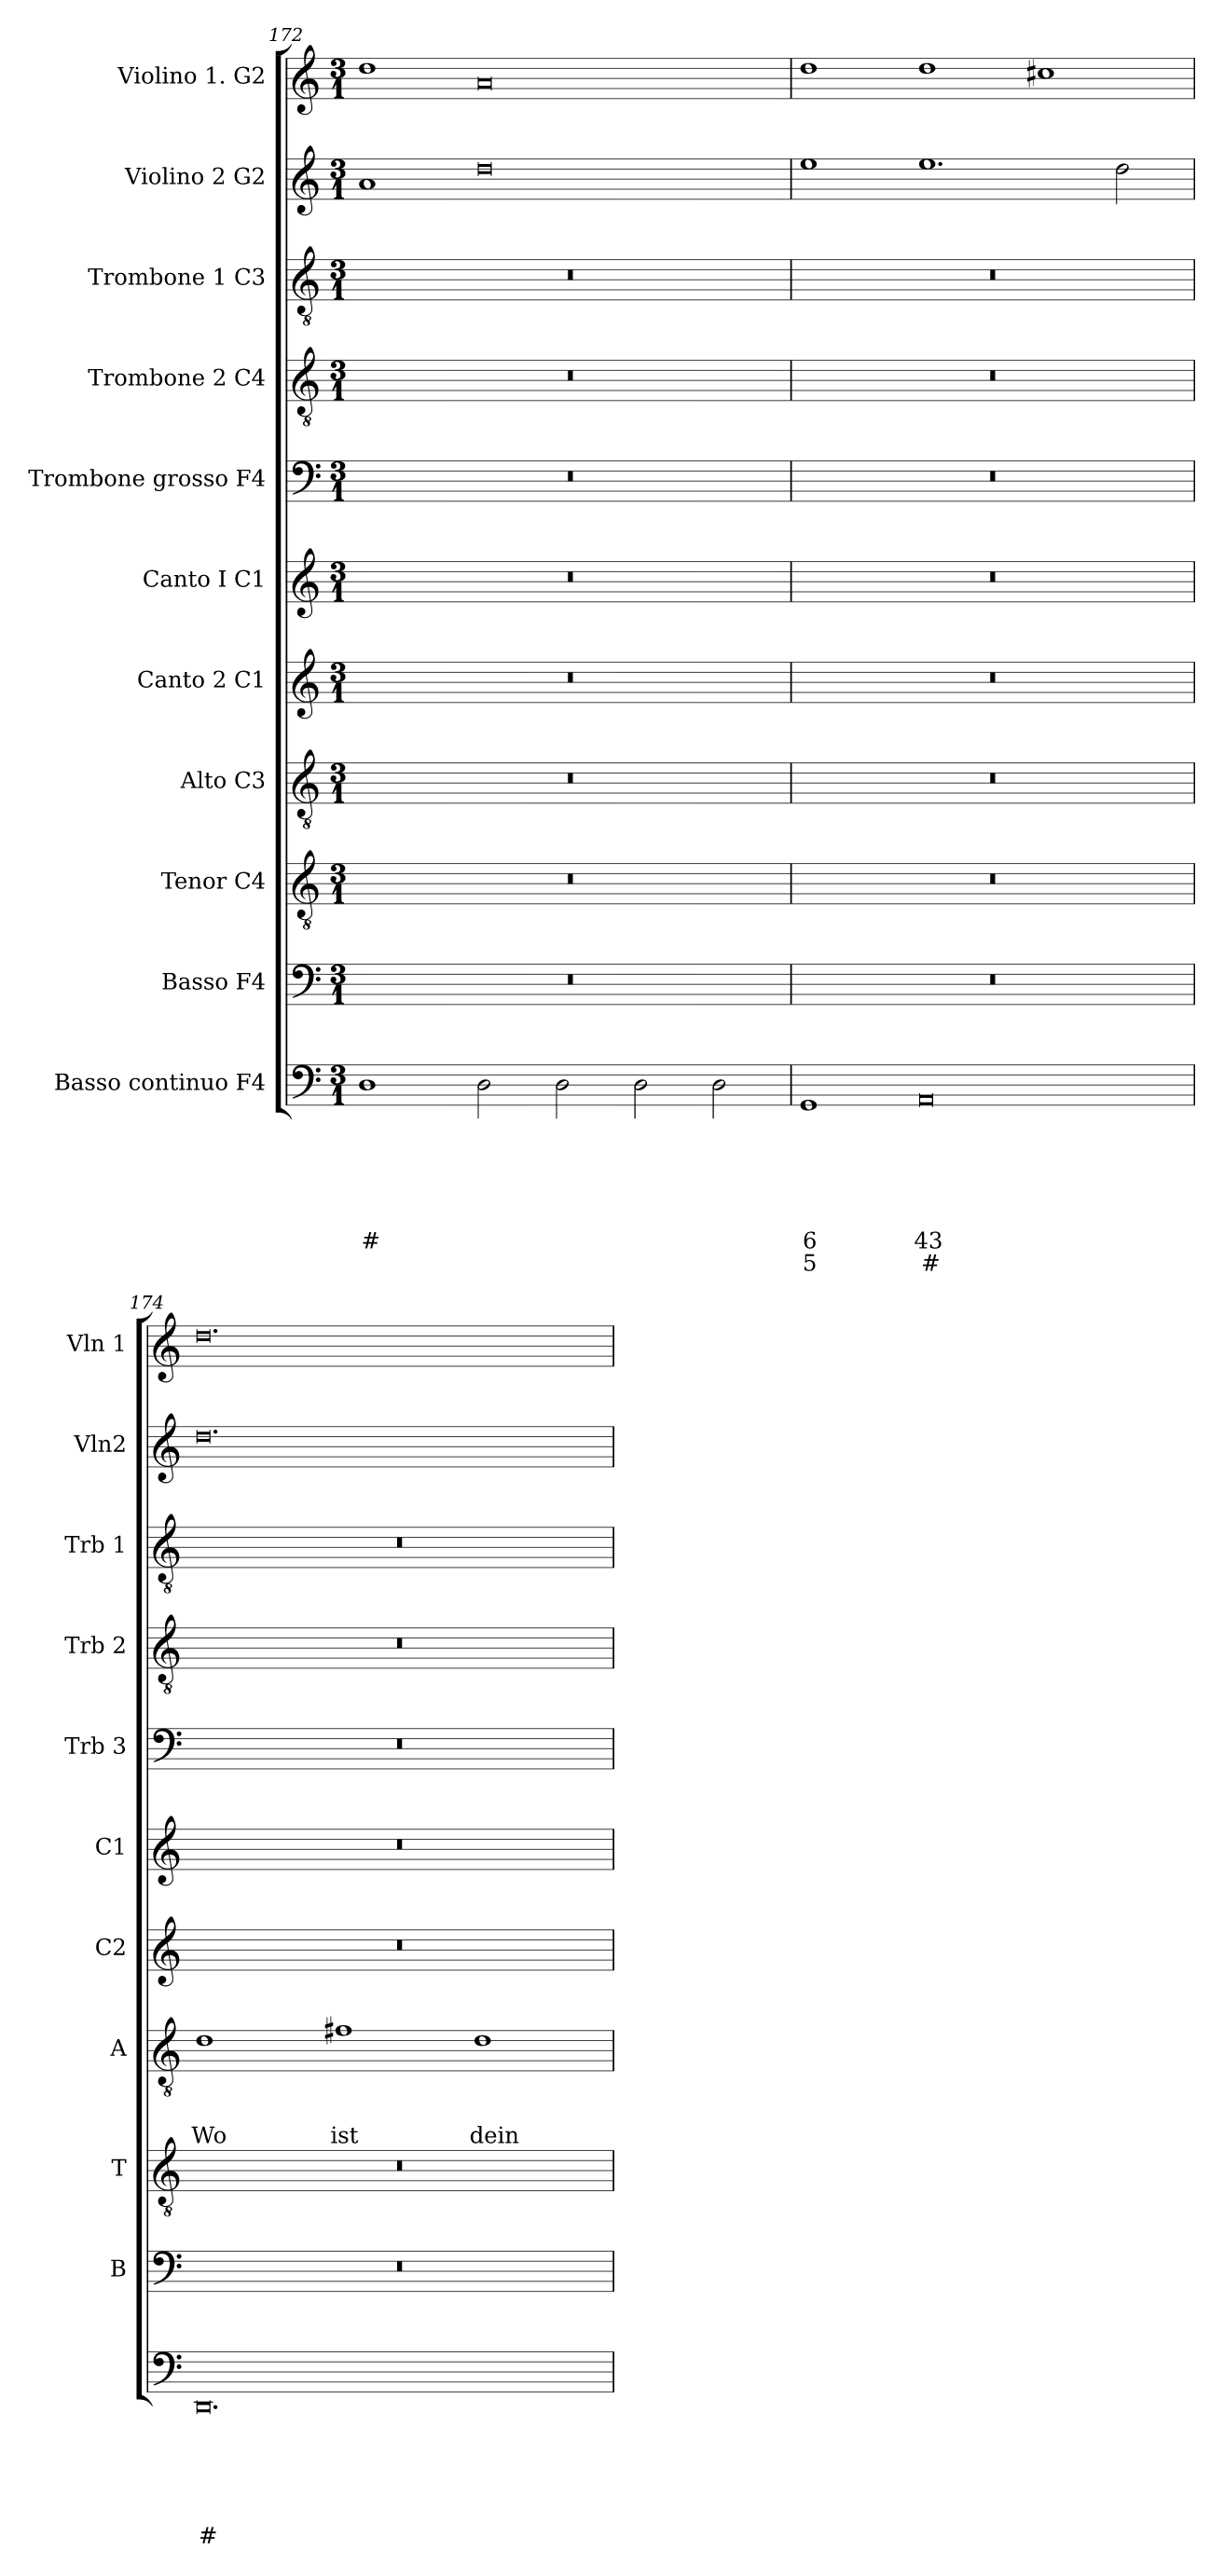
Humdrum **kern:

**kern	**text	**text	**text	**text	**text	**text	**text	**kern	**kern	**kern	**text	**text	**text	**kern	**kern	**kern	**kern	**kern	**kern	**kern
*part11	*part11	*part11	*part11	*part11	*part11	*part11	*part11	*part10	*part9	*part8	*part8	*part8	*part8	*part7	*part6	*part5	*part4	*part3	*part2	*part1
*staff11	*staff11	*staff11	*staff11	*staff11	*staff11	*staff11	*staff11	*staff10	*staff9	*staff8	*staff8	*staff8	*staff8	*staff7	*staff6	*staff5	*staff4	*staff3	*staff2	*staff1
*I"Basso continuo F4	*	*	*	*	*	*	*	*I"Basso F4	*I"Tenor C4	*I"Alto C3	*	*	*	*I"Canto 2 C1	*I"Canto I C1	*I"Trombone grosso F4	*I"Trombone 2 C4	*I"Trombone 1 C3	*I"Violino 2 G2	*I"Violino 1. G2
*	*	*	*	*	*	*	*	*I'B	*I'T	*I'A	*	*	*	*I'C2	*I'C1	*I'Trb 3	*I'Trb 2	*I'Trb 1	*I'Vln2	*I'Vln 1
*clefF4	*	*	*	*	*	*	*	*clefF4	*clefGv2	*clefGv2	*	*	*	*clefG2	*clefG2	*clefF4	*clefGv2	*clefGv2	*clefG2	*clefG2
*k[]	*	*	*	*	*	*	*	*k[]	*k[]	*k[]	*	*	*	*k[]	*k[]	*k[]	*k[]	*k[]	*k[]	*k[]
*C:	*	*	*	*	*	*	*	*C:	*C:	*C:	*	*	*	*C:	*C:	*C:	*C:	*C:	*C:	*C:
*M3/1	*	*	*	*	*	*	*	*M3/1	*M3/1	*M3/1	*	*	*	*M3/1	*M3/1	*M3/1	*M3/1	*M3/1	*M3/1	*M3/1
=172	=172	=172	=172	=172	=172	=172	=172	=172	=172	=172	=172	=172	=172	=172	=172	=172	=172	=172	=172	=172
!	!	!	!	!	!	!LO:LY:b	!	!	!	!	!	!	!	!	!	!	!	!	!	!
1D	.	.	.	.	.	#	.	0.r	0.r	0.r	.	.	.	0.r	0.r	0.r	0.r	0.r	1a	1dd
2D\	.	.	.	.	.	.	.	.	.	.	.	.	.	.	.	.	.	.	0dd	0a
2D\	.	.	.	.	.	.	.	.	.	.	.	.	.	.	.	.	.	.	.	.
2D\	.	.	.	.	.	.	.	.	.	.	.	.	.	.	.	.	.	.	.	.
2D\	.	.	.	.	.	.	.	.	.	.	.	.	.	.	.	.	.	.	.	.
=173	=173	=173	=173	=173	=173	=173	=173	=173	=173	=173	=173	=173	=173	=173	=173	=173	=173	=173	=173	=173
!	!	!	!	!	!	!LO:LY:b	!LO:LY:b	!	!	!	!	!	!	!	!	!	!	!	!	!
1GG	.	.	.	.	.	6	5	0.r	0.r	0.r	.	.	.	0.r	0.r	0.r	0.r	0.r	1ee	1dd
!	!	!	!	!	!	!LO:LY:b	!LO:LY:b	!	!	!	!	!	!	!	!	!	!	!	!	!
0AA	.	.	.	.	.	43	#	.	.	.	.	.	.	.	.	.	.	.	1.ee	1dd
.	.	.	.	.	.	.	.	.	.	.	.	.	.	.	.	.	.	.	.	1cc#X
.	.	.	.	.	.	.	.	.	.	.	.	.	.	.	.	.	.	.	2dd\	.
=174	=174	=174	=174	=174	=174	=174	=174	=174	=174	=174	=174	=174	=174	=174	=174	=174	=174	=174	=174	=174
!	!	!	!	!	!	!LO:LY:b	!	!	!	!	!	!	!LO:LY:b	!	!	!	!	!	!	!
0.DD	.	.	.	.	.	#	.	0.r	0.r	1d	.	.	Wo	0.r	0.r	0.r	0.r	0.r	0.dd	0.dd
!	!	!	!	!	!	!	!	!	!	!	!	!	!LO:LY:b	!	!	!	!	!	!	!
.	.	.	.	.	.	.	.	.	.	1f#X	.	.	ist	.	.	.	.	.	.	.
!	!	!	!	!	!	!	!	!	!	!	!	!	!LO:LY:b	!	!	!	!	!	!	!
.	.	.	.	.	.	.	.	.	.	1d	.	.	dein	.	.	.	.	.	.	.
=	=	=	=	=	=	=	=	=	=	=	=	=	=	=	=	=	=	=	=	=
*-	*-	*-	*-	*-	*-	*-	*-	*-	*-	*-	*-	*-	*-	*-	*-	*-	*-	*-	*-	*-
